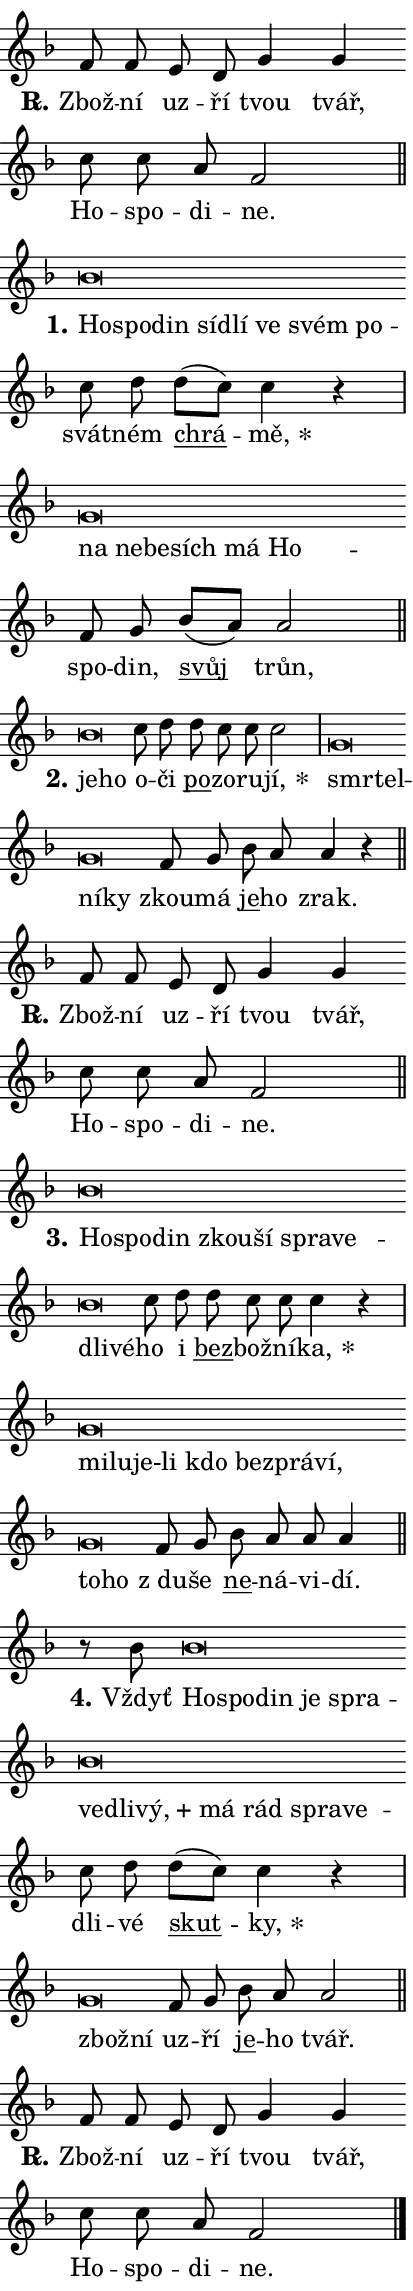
\version "2.24.0"
\header { tagline = "" }
\paper {
  indent = 0\cm
  top-margin = 0\cm
  right-margin = 0.13\cm % to fit lyric hyphens
  bottom-margin = 0\cm
  left-margin = 0\cm
  paper-width = 7\cm
  page-breaking = #ly:one-page-breaking
  system-system-spacing.basic-distance = #11
  score-system-spacing.basic-distance = #11
  ragged-last = ##f
}


%% Author: Thomas Morley
%% https://lists.gnu.org/archive/html/lilypond-user/2020-05/msg00002.html
#(define (line-position grob)
"Returns position of @var[grob} in current system:
   @code{'start}, if at first time-step
   @code{'end}, if at last time-step
   @code{'middle} otherwise
"
  (let* ((col (ly:item-get-column grob))
         (ln (ly:grob-object col 'left-neighbor))
         (rn (ly:grob-object col 'right-neighbor))
         (col-to-check-left (if (ly:grob? ln) ln col))
         (col-to-check-right (if (ly:grob? rn) rn col))
         (break-dir-left
           (and
             (ly:grob-property col-to-check-left 'non-musical #f)
             (ly:item-break-dir col-to-check-left)))
         (break-dir-right
           (and
             (ly:grob-property col-to-check-right 'non-musical #f)
             (ly:item-break-dir col-to-check-right))))
        (cond ((eqv? 1 break-dir-left) 'start)
              ((eqv? -1 break-dir-right) 'end)
              (else 'middle))))

#(define (tranparent-at-line-position vctor)
  (lambda (grob)
  "Relying on @code{line-position} select the relevant enry from @var{vctor}.
Used to determine transparency,"
    (case (line-position grob)
      ((end) (not (vector-ref vctor 0)))
      ((middle) (not (vector-ref vctor 1)))
      ((start) (not (vector-ref vctor 2))))))

noteHeadBreakVisibility =
#(define-music-function (break-visibility)(vector?)
"Makes @code{NoteHead}s transparent relying on @var{break-visibility}"
#{
  \override NoteHead.transparent =
    #(tranparent-at-line-position break-visibility)
#})

#(define delete-ledgers-for-transparent-note-heads
  (lambda (grob)
    "Reads whether a @code{NoteHead} is transparent.
If so this @code{NoteHead} is removed from @code{'note-heads} from
@var{grob}, which is supposed to be @code{LedgerLineSpanner}.
As a result ledgers are not printed for this @code{NoteHead}"
    (let* ((nhds-array (ly:grob-object grob 'note-heads))
           (nhds-list
             (if (ly:grob-array? nhds-array)
                 (ly:grob-array->list nhds-array)
                 '()))
           ;; Relies on the transparent-property being done before
           ;; Staff.LedgerLineSpanner.after-line-breaking is executed.
           ;; This is fragile ...
           (to-keep
             (remove
               (lambda (nhd)
                 (ly:grob-property nhd 'transparent #f))
               nhds-list)))
      ;; TODO find a better method to iterate over grob-arrays, similiar
      ;; to filter/remove etc for lists
      ;; For now rebuilt from scratch
      (set! (ly:grob-object grob 'note-heads)  '())
      (for-each
        (lambda (nhd)
          (ly:pointer-group-interface::add-grob grob 'note-heads nhd))
        to-keep))))

squashNotes = {
  \override NoteHead.X-extent = #'(-0.2 . 0.2)
  \override NoteHead.Y-extent = #'(-0.75 . 0)
  \override NoteHead.stencil =
    #(lambda (grob)
       (let ((pos (ly:grob-property grob 'staff-position)))
         (begin
           (if (< pos -7) (display "ERROR: Lower brevis then expected\n") (display "OK: Expected brevis position\n"))
           (if (<= pos -6) ly:text-interface::print ly:note-head::print))))
}
unSquashNotes = {
  \revert NoteHead.X-extent
  \revert NoteHead.Y-extent
  \revert NoteHead.stencil
}

hideNotes = \noteHeadBreakVisibility #begin-of-line-visible
unHideNotes = \noteHeadBreakVisibility #all-visible

% work-around for resetting accidentals
% https://lilypond.org/doc/v2.23/Documentation/notation/displaying-rhythms#unmetered-music
cadenzaMeasure = {
  \cadenzaOff
  \partial 1024 s1024
  \cadenzaOn
}

#(define-markup-command (accent layout props text) (markup?)
  "Underline accented syllable"
  (interpret-markup layout props
    #{\markup \override #'(offset . 4.3) \underline { #text }#}))

responsum = \markup \concat {
  "R" \hspace #-1.05 \path #0.1 #'((moveto 0 0.07) (lineto 0.9 0.8)) \hspace #0.05 "."
}

spaceSize = #0.6828661417322834 % exact space size for TeX Gyre Schola

\layout {
  \context {
    \Staff
    \remove "Time_signature_engraver"
    \override LedgerLineSpanner.after-line-breaking = #delete-ledgers-for-transparent-note-heads
  }
  \context {
    \Lyrics {
      \override LyricSpace.minimum-distance = \spaceSize
      \override LyricText.font-name = #"TeX Gyre Schola"
      \override LyricText.font-size = 1
      \override StanzaNumber.font-name = #"TeX Gyre Schola Bold"
      \override StanzaNumber.font-size = 1
    }
  }
  \context {
    \Score 
    \override NoteHead.text =
      #(lambda (grob) 
        (let ((pos (ly:grob-property grob 'staff-position)))
          #{\markup {
            \combine
              \halign #-0.55 \raise #(if (= pos -6) 0 0.5) \override #'(thickness . 2) \draw-line #'(3.2 . 0)
              \musicglyph "noteheads.sM1"
          }#}))
  }
}

% magnetic-lyrics.ily
%
%   written by
%     Jean Abou Samra <jean@abou-samra.fr>
%     Werner Lemberg <wl@gnu.org>
%
%   adapted by
%     Jiri Hon <jiri.hon@gmail.com>
%
% Version 2022-Apr-15

% https://www.mail-archive.com/lilypond-user@gnu.org/msg149350.html

#(define (Left_hyphen_pointer_engraver context)
   "Collect syllable-hyphen-syllable occurrences in lyrics and store
them in properties.  This engraver only looks to the left.  For
example, if the lyrics input is @code{foo -- bar}, it does the
following.

@itemize @bullet
@item
Set the @code{text} property of the @code{LyricHyphen} grob between
@q{foo} and @q{bar} to @code{foo}.

@item
Set the @code{left-hyphen} property of the @code{LyricText} grob with
text @q{foo} to the @code{LyricHyphen} grob between @q{foo} and
@q{bar}.
@end itemize

Use this auxiliary engraver in combination with the
@code{lyric-@/text::@/apply-@/magnetic-@/offset!} hook."
   (let ((hyphen #f)
         (text #f))
     (make-engraver
      (acknowledgers
       ((lyric-syllable-interface engraver grob source-engraver)
        (set! text grob)))
      (end-acknowledgers
       ((lyric-hyphen-interface engraver grob source-engraver)
        ;(when (not (grob::has-interface grob 'lyric-space-interface))
          (set! hyphen grob)));)
      ((stop-translation-timestep engraver)
       (when (and text hyphen)
         (ly:grob-set-object! text 'left-hyphen hyphen))
       (set! text #f)
       (set! hyphen #f)))))

#(define (lyric-text::apply-magnetic-offset! grob)
   "If the space between two syllables is less than the value in
property @code{LyricText@/.details@/.squash-threshold}, move the right
syllable to the left so that it gets concatenated with the left
syllable.

Use this function as a hook for
@code{LyricText@/.after-@/line-@/breaking} if the
@code{Left_@/hyphen_@/pointer_@/engraver} is active."
   (let ((hyphen (ly:grob-object grob 'left-hyphen #f)))
     (when hyphen
       (let ((left-text (ly:spanner-bound hyphen LEFT)))
         (when (grob::has-interface left-text 'lyric-syllable-interface)
           (let* ((common (ly:grob-common-refpoint grob left-text X))
                  (this-x-ext (ly:grob-extent grob common X))
                  (left-x-ext
                   (begin
                     ;; Trigger magnetism for left-text.
                     (ly:grob-property left-text 'after-line-breaking)
                     (ly:grob-extent left-text common X)))
                  ;; `delta` is the gap width between two syllables.
                  (delta (- (interval-start this-x-ext)
                            (interval-end left-x-ext)))
                  (details (ly:grob-property grob 'details))
                  (threshold (assoc-get 'squash-threshold details 0.2)))
             (when (< delta threshold)
               (let* (;; We have to manipulate the input text so that
                      ;; ligatures crossing syllable boundaries are not
                      ;; disabled.  For languages based on the Latin
                      ;; script this is essentially a beautification.
                      ;; However, for non-Western scripts it can be a
                      ;; necessity.
                      (lt (ly:grob-property left-text 'text))
                      (rt (ly:grob-property grob 'text))
                      (is-space (grob::has-interface hyphen 'lyric-space-interface))
                      (space (if is-space " " ""))
                      (extra-delta (if is-space spaceSize 0))
                      ;; Append new syllable.
                      (ltrt-space (if (and (string? lt) (string? rt))
                                (string-append lt space rt)
                                (make-concat-markup (list lt space rt))))
                      ;; Right-align `ltrt` to the right side.
                      (ltrt-space-markup (grob-interpret-markup
                               grob
                               (make-translate-markup
                                (cons (interval-length this-x-ext) 0)
                                (make-right-align-markup ltrt-space)))))
                 (begin
                   ;; Don't print `left-text`.
                   (ly:grob-set-property! left-text 'stencil #f)
                   ;; Set text and stencil (which holds all collected
                   ;; syllables so far) and shift it to the left.
                   (ly:grob-set-property! grob 'text ltrt-space)
                   (ly:grob-set-property! grob 'stencil ltrt-space-markup)
                   (ly:grob-translate-axis! grob (- (- delta extra-delta)) X))))))))))


#(define (lyric-hyphen::displace-bounds-first grob)
   ;; Make very sure this callback isn't triggered too early.
   (let ((left (ly:spanner-bound grob LEFT))
         (right (ly:spanner-bound grob RIGHT)))
     (ly:grob-property left 'after-line-breaking)
     (ly:grob-property right 'after-line-breaking)
     (ly:lyric-hyphen::print grob)))

squashThreshold = #0.4

\layout {
  \context {
    \Lyrics
    \consists #Left_hyphen_pointer_engraver
    \override LyricText.after-line-breaking =
      #lyric-text::apply-magnetic-offset!
    \override LyricHyphen.stencil = #lyric-hyphen::displace-bounds-first
    \override LyricText.details.squash-threshold = \squashThreshold
    \override LyricHyphen.minimum-distance = 0
    \override LyricHyphen.minimum-length = \squashThreshold
  }
}

squashText = \override LyricText.details.squash-threshold = 9999
unSquashText = \override LyricText.details.squash-threshold = \squashThreshold

leftText = \override LyricText.self-alignment-X = #LEFT
unLeftText = \revert LyricText.self-alignment-X

starOffset = #(lambda (grob) 
                (let ((x_offset (ly:self-alignment-interface::aligned-on-x-parent grob)))
                  (if (= x_offset 0) 0 (+ x_offset 1.2))))

star = #(define-music-function (syllable)(string?)
"Append star separator at the end of a syllable"
#{
  \once \override LyricText.X-offset = #starOffset
  \lyricmode { \markup {
    #syllable
    \override #'((font-name . "TeX Gyre Schola Bold")) \hspace #0.2 \lower #0.65 \larger "*"
  } }
#})

starAccent = #(define-music-function (syllable)(string?)
"Append star separator at the end of a syllable and make accent"
#{
  \once \override LyricText.X-offset = #starOffset
  \lyricmode { \markup {
    \accent #syllable
    \override #'((font-name . "TeX Gyre Schola Bold")) \hspace #0.2 \lower #0.65 \larger "*"
  } }
#})

breath = #(define-music-function (syllable)(string?)
"Append breathing indicator at the end of a syllable"
#{
  \lyricmode { \markup { #syllable "+" } }
#})

optionalBreath = #(define-music-function (syllable)(string?)
"Append optional breathing indicator at the end of a syllable"
#{
  \lyricmode { \markup { #syllable "(+)" } }
#})


\score {
    <<
        \new Voice = "melody" { \cadenzaOn \key f \major \relative { f'8 f e d g4 g \bar "" c8 c a f2 \cadenzaMeasure \bar "||" \break } }
        \new Lyrics \lyricsto "melody" { \lyricmode { \set stanza = \responsum
Zbož -- ní uz -- ří tvou tvář, Ho -- spo -- di -- ne. } }
    >>
    \layout {}
}

\score {
    <<
        \new Voice = "melody" { \cadenzaOn \key f \major \relative { \squashNotes bes'\breve*1/16 \hideNotes \breve*1/16 \bar "" \breve*1/16 \bar "" \breve*1/16 \bar "" \breve*1/16 \bar "" \breve*1/16 \bar "" \breve*1/16 \breve*1/16 \bar "" \unHideNotes \unSquashNotes c8 d \bar "" d[( c)] c4 r \cadenzaMeasure \bar "|" \squashNotes g\breve*1/16 \hideNotes \breve*1/16 \bar "" \breve*1/16 \bar "" \breve*1/16 \bar "" \breve*1/16 \breve*1/16 \bar "" \unHideNotes \unSquashNotes f8 g \bar "" bes[( a)] a2 \cadenzaMeasure \bar "||" \break } }
        \new Lyrics \lyricsto "melody" { \lyricmode { \set stanza = "1."
\leftText Ho -- \squashText spo -- din sí -- dlí ve svém po -- \unLeftText \unSquashText svát -- ném \markup \accent chrá -- \star mě, \leftText na \squashText ne -- be -- sích má Ho -- \unLeftText \unSquashText spo -- din, \markup \accent svůj trůn, } }
    >>
    \layout {}
}

\score {
    <<
        \new Voice = "melody" { \cadenzaOn \key f \major \relative { \squashNotes bes'\breve*1/16 \hideNotes \breve*1/16 \bar "" \unHideNotes \unSquashNotes c8 d \bar "" d c c c2 \cadenzaMeasure \bar "|" \squashNotes g\breve*1/16 \hideNotes \breve*1/16 \bar "" \breve*1/16 \breve*1/16 \bar "" \unHideNotes \unSquashNotes f8 g \bar "" bes a a4 r \cadenzaMeasure \bar "||" \break } }
        \new Lyrics \lyricsto "melody" { \lyricmode { \set stanza = "2."
\leftText je -- \squashText ho \unLeftText \unSquashText o -- či \markup \accent po -- zo -- ru -- \star jí, \leftText smr -- \squashText tel -- ní -- ky \unLeftText \unSquashText zkou -- má \markup \accent je -- ho zrak. } }
    >>
    \layout {}
}

\score {
    <<
        \new Voice = "melody" { \cadenzaOn \key f \major \relative { f'8 f e d g4 g \bar "" c8 c a f2 \cadenzaMeasure \bar "||" \break } }
        \new Lyrics \lyricsto "melody" { \lyricmode { \set stanza = \responsum
Zbož -- ní uz -- ří tvou tvář, Ho -- spo -- di -- ne. } }
    >>
    \layout {}
}

\score {
    <<
        \new Voice = "melody" { \cadenzaOn \key f \major \relative { \squashNotes bes'\breve*1/16 \hideNotes \breve*1/16 \bar "" \breve*1/16 \bar "" \breve*1/16 \bar "" \breve*1/16 \bar "" \breve*1/16 \bar "" \breve*1/16 \bar "" \breve*1/16 \breve*1/16 \bar "" \unHideNotes \unSquashNotes c8 d \bar "" d c c c4 r \cadenzaMeasure \bar "|" \squashNotes g\breve*1/16 \hideNotes \breve*1/16 \bar "" \breve*1/16 \bar "" \breve*1/16 \bar "" \breve*1/16 \bar "" \breve*1/16 \bar "" \breve*1/16 \bar "" \breve*1/16 \breve*1/16 \bar "" \unHideNotes \unSquashNotes f8 g \bar "" bes a a a4 \cadenzaMeasure \bar "||" \break } }
        \new Lyrics \lyricsto "melody" { \lyricmode { \set stanza = "3."
\leftText Ho -- \squashText spo -- din zkou -- ší spra -- ve -- dli -- vé -- \unLeftText \unSquashText ho i \markup \accent bez -- bož -- ní -- \star ka, \leftText mi -- \squashText lu -- je-li kdo bez -- prá -- ví, to -- ho \unLeftText \unSquashText "z du" -- še \markup \accent ne -- ná -- vi -- dí. } }
    >>
    \layout {}
}

\score {
    <<
        \new Voice = "melody" { \cadenzaOn \key f \major \relative { r8 bes'8 \squashNotes bes\breve*1/16 \hideNotes \breve*1/16 \bar "" \breve*1/16 \bar "" \breve*1/16 \bar "" \breve*1/16 \bar "" \breve*1/16 \bar "" \breve*1/16 \bar "" \breve*1/16 \bar "" \breve*1/16 \bar "" \breve*1/16 \bar "" \breve*1/16 \breve*1/16 \bar "" \unHideNotes \unSquashNotes c8 d \bar "" d[( c)] c4 r \cadenzaMeasure \bar "|" \squashNotes g\breve*1/16 \hideNotes \breve*1/16 \bar "" \unHideNotes \unSquashNotes f8 g \bar "" bes a a2 \cadenzaMeasure \bar "||" \break } }
        \new Lyrics \lyricsto "melody" { \lyricmode { \set stanza = "4."
Vždyť \leftText Ho -- \squashText spo -- din je spra -- ve -- dli -- \breath "vý," má rád spra -- ve -- \unLeftText \unSquashText dli -- vé \markup \accent skut -- \star ky, \leftText zbož -- \squashText ní \unLeftText \unSquashText uz -- ří \markup \accent je -- ho tvář. } }
    >>
    \layout {}
}

\score {
    <<
        \new Voice = "melody" { \cadenzaOn \key f \major \relative { f'8 f e d g4 g \bar "" c8 c a f2 \cadenzaMeasure \bar "||" \break } \bar "|." }
        \new Lyrics \lyricsto "melody" { \lyricmode { \set stanza = \responsum
Zbož -- ní uz -- ří tvou tvář, Ho -- spo -- di -- ne. } }
    >>
    \layout {}
}
